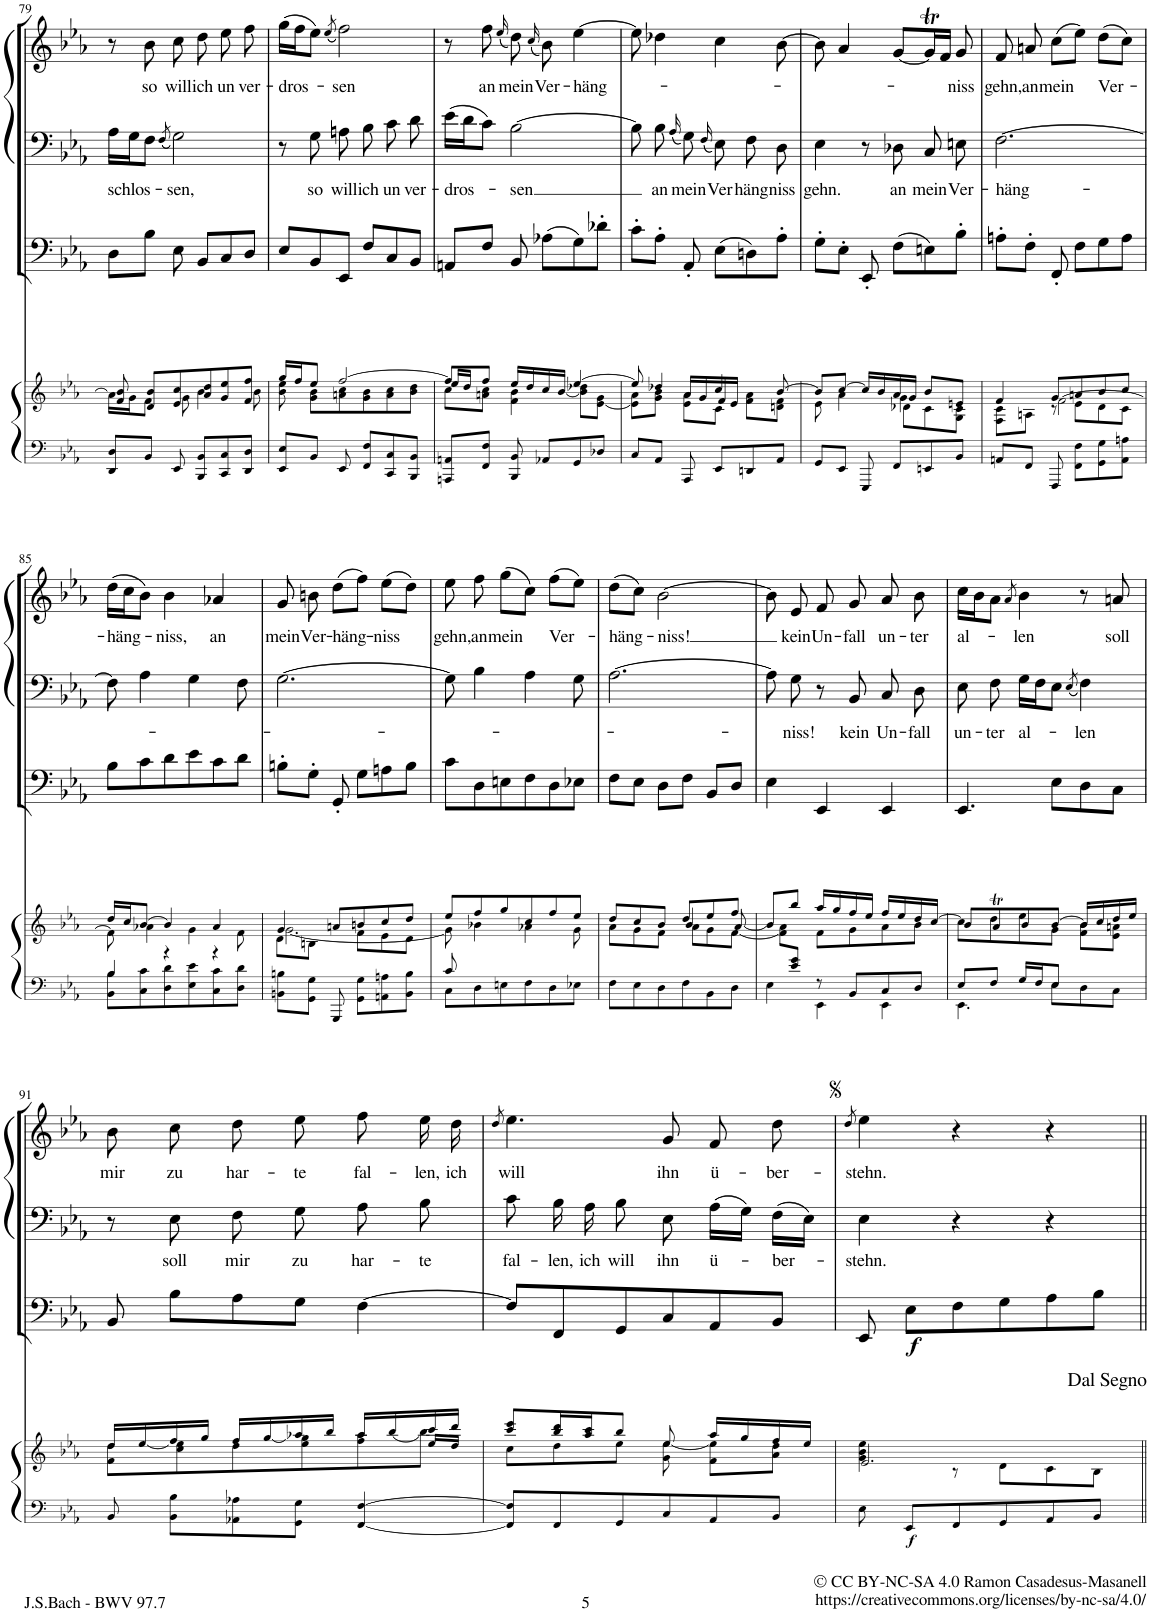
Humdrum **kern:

**kern	**kern	**kern	**kern	**text	**kern	**text
*part4	*part4	*part3	*part2	*part2	*part1	*part1
*staff5	*staff4	*staff3	*staff2	*staff2	*staff1	*staff1
*I"Piano reduction	*	*I"Organo e Continuo	*I"Basso	*	*I"Soprano	*
*I'Pno	*	*	*	*	*	*
!!LO:PB:g=z
*clefF4	*clefG2	*clefF4	*clefF4	*	*clefG2	*
*k[b-e-a-]	*k[b-e-a-]	*k[b-e-a-]	*k[b-e-a-]	*	*k[b-e-a-]	*
*M3/4	*M3/4	*M3/4	*M3/4	*	*M3/4	*
=79	=79	=79	=79	=79	=79	=79
*	*^	*	*	*	*	*
!	!	!	!	!	!LO:LY:b	!	!
8DD/ 8D/L	8f/ 8b-/]	16a-\LL	8D\L	16A-\LL	schlos-	8r	.
.	.	16g\J	.	16G\J	.	.	.
!	!	!	!	!	!	!	!LO:LY:b
8BB-/J	8d/ 8b-/L	8f\J	8B-\J	8F\J	.	8b-\	so
.	.	.	.	(8qF/	.	.	.
!	!	!	!	!	!LO:LY:b	!	!LO:LY:b
8EE-/	8e-/ 8cc/	8g\	8E-\	2G\)	-sen,	8cc\	will
!	!	!	!	!	!	!	!LO:LY:b
8BBB-/ 8BB-/L	8a-/ 8dd/	4b-\	8BB-/L	.	.	8dd\	ich
!	!	!	!	!	!	!	!LO:LY:b
8CC/ 8C/	8g/ 8ee-/	.	8C/	.	.	8ee-\	un-
!	!	!	!	!	!	!	!LO:LY:b
8DD/ 8D/J	8f/ 8ff/J	8b-\	8D/J	.	.	8ff\	-ver-
=80	=80	=80	=80	=80	=80	=80	=80
!	!	!	!	!	!	!	!LO:LY:b
8EE-/ 8E-/L	16gg/LL	8b-\ 8ee-\	8E-/L	8r	.	(16gg\LL	-dros-
.	16ff/J	.	.	.	.	16ff\J	.
!	!	!	!	!	!LO:LY:b	!	!
8BB-/J	8ee-/J	8g\ 8b-\L	8BB-/	8G\	so	8ee-\J)	.
.	.	.	.	.	.	(8qee-/	.
!	!	!	!	!	!LO:LY:b	!	!LO:LY:b
8EE-/	[2ff/	8an\ 8cc\	8EE-/J	8An\	will	2ff\)	-sen
!	!	!	!	!	!LO:LY:b	!	!
8FF/ 8F/L	.	8g\ 8b-\	8F/L	8B-\	ich	.	.
!	!	!	!	!	!LO:LY:b	!	!
8CC/ 8C/	.	8a\ 8cc\	8C/	8c\	un-	.	.
!	!	!	!	!	!LO:LY:b	!	!
8BBB-/ 8BB-/J	.	8b-\ 8dd\J	8BB-/J	8d\	-ver-	.	.
=81	=81	=81	=81	=81	=81	=81	=81
*	*	*^	*	*	*	*	*
!	!	!	!	!	!	!LO:LY:b	!	!
8AAAn/ 8AAn/L	8ff/L]	8cc\L	16ee-/LL	8AAn/L	(16e-\LL	-dros-	8r	.
.	.	.	16dd/JJ	.	16d\J	.	.	.
!	!	!	!	!	!	!	!	!LO:LY:b
8FF/ 8F/J	8ff/J	8an\ 8cc\J	8ryy	8F/J	8c\J)	.	8ff\	an-
.	.	.	.	.	.	.	(16qee-/	.
!	!	!	!	!	!	!LO:LY:b	!	!LO:LY:b
8BBB-/ 8BB-/	16ee-/LL	4f\ 4b-\	2ryy	8BB-/	[2B-\	-sen	8dd\)	-mein
.	16dd/	.	.	.	.	.	.	.
.	.	.	.	.	.	.	(16qcc/	.
!	!	!	!	!	!	!	!	!LO:LY:b
8AA-X/L	16cc/	.	.	(8A-X\L	.	.	8b-\)	Ver-
.	[<16b-/JJ	.	.	.	.	.	.	.
!	!	!	!	!	!	!	!	!LO:LY:b
8GG/	[4ee-/	8b-\] 8dd-X\L	.	8G\)	.	.	[4ee-\	-häng-
8D-X/J	.	[8e-\ 8g\J	.	8d-X'\J	.	.	.	.
=82	=82	=82	=82	=82	=82	=82	=82	=82
8C/L	8ee-/]	8e-\] 8a-\L	4ryy	8c'\L	8B-\]	.	8ee-\]	.
!	!	!	!	!	!	!LO:LY:b	!	!
8AA-/J	4dd-X/	8g\ 8b-\J	.	8A-'\J	8B-\	an	4dd-X\	.
.	.	.	.	.	(16qA-/	.	.	.
!	!	!	!	!	!	!LO:LY:b	!	!
8AAA-/	.	8e-\ 8a-\L	16a-/LL	8AA-'/	8G\)	mein	.	.
.	.	.	16g/	.	.	.	.	.
.	.	.	.	.	(16qF/	.	.	.
!	!	!	!	!	!	!LO:LY:b	!	!
8EE-/L	4cc/	8c\J	16f/	(8E-\L	8E-\)	Ver-	4cc\	.
.	.	.	16e-/JJ	.	.	.	.	.
!	!	!	!	!	!	!LO:LY:b	!	!
8DDn/	.	8f\ 8a-\L	4ryy	8Dn\)	8F\	-häng-	.	.
!	!	!	!	!	!	!LO:LY:b	!	!
8AA-/J	[8b-/	8dn\ 8f\J	.	8A-'\J	8D\	-niss	[8b-\	.
=83	=83	=83	=83	=83	=83	=83	=83	=83
!	!	!	!	!	!	!LO:LY:b	!	!
8GG/L	8b-/L]	8e-\	4ryy	8G'\L	4E-\	gehn.	8b-\]	.
8EE-/J	[8cc/J	4a-\	.	8E-'\J	.	.	4a-/	.
8EEE-/	16cc/LL]	.	8ryy	8EE-'/	8r	.	.	.
.	16b-/	.	.	.	.	.	.	.
!	!	!	!	!	!	!LO:LY:b	!	!
8FF/L	16a-/	8d-X\L	4g\	(8F\L	8D-X\	an	[8g/L	.
.	16g/JJ	.	.	.	.	.	.	.
!	!	!	!	!	!	!LO:LY:b	!	!
8EEn/	8b-/L	8c\	.	8En\)	8C/	mein	16gt/L]	.
.	.	.	.	.	.	.	16f/JJ	.
!	!	!	!	!	!	!LO:LY:b	!	!LO:LY:b
8BB-/J	8en/J	8G\ 8c\J	8ryy	8B-'\J	8En\	Ver-	8g/	-niss
=84	=84	=84	=84	=84	=84	=84	=84	=84
!	!	!	!	!	!	!LO:LY:b	!	!LO:LY:b
8AAn/L	4f/	8F\ 8c\L	4ryy	8An'\L	[2.F\	-häng-	8f/	gehn,
!	!	!	!	!	!	!	!	!LO:LY:b
8FF/J	.	8An\J	.	8F'\J	.	.	8an/	an
!	!	!	!	!	!	!	!	!LO:LY:b
8FFF/	8g/L	8r	[>2f\	8FF'/	.	.	(8cc\L	mein
8FF\ 8F\L	8an/	8e-\L	.	8F\L	.	.	8ee-\J)	.
!	!	!	!	!	!	!	!	!LO:LY:b
8GG\ 8G\	8b-/	8d\	.	8G\	.	.	(8dd\L	Ver-
8AA\ 8An\J	8cc/J	8c\J	.	8A\J	.	.	8cc\J)	.
*	*	*v	*v	*	*	*	*	*
!!LO:LB:g=z
=85	=85	=85	=85	=85	=85	=85	=85
*^	*	*	*	*	*	*	*
!	!	!	!	!	!	!	!	!LO:LY:b
4B-/	8BB-\ 8B-\L	16dd/LL	8f\]	8B-\L	8F\]	.	(16dd\LL	-häng-
.	.	16cc/J	.	.	.	.	16cc\J	.
.	8C\ 8c\	[8b-/J	4a-X\	8c\	4A-\	.	8b-\J)	.
!	!	!	!	!	!	!	!	!LO:LY:b
4r	8D\ 8d\	4b-/]	.	8d\	.	.	4b-\	-niss,
.	8E-\ 8e-\	.	4g\	8e-\	4G\	.	.	.
!	!	!	!	!	!	!	!	!LO:LY:b
4r	8C\ 8c\	4a-/	.	8c\	.	.	4a-X/	an
.	8D\ 8d\J	.	8f\	8d\J	8F\	.	.	.
=86	=86	=86	=86	=86	=86	=86	=86	=86
*	*	*	*^	*	*	*	*	*
!	!	!	!	!	!	!	!	!	!LO:LY:b
*v	*v	*	*	*	*	*	*	*	*
8BBn\ 8Bn\L	4g/	8d\L	[2.g\	8Bn'\L	[2.G\	.	8g/	mein
!	!	!	!	!	!	!	!	!LO:LY:b
8GG\ 8G\J	.	8Bn\J	.	8G'\J	.	.	8bn\	Ver-
!	!	!	!	!	!	!	!	!LO:LY:b
8GGG/	8an/L	8ryy	.	8GG'/	.	.	(8dd\L	-häng-
8GG\ 8G\L	8bn/	8f\L	.	8G\L	.	.	8ff\J)	.
!	!	!	!	!	!	!	!	!LO:LY:b
8AAn\ 8An\	8cc/	8e-\	.	8An\	.	.	(8ee-\L	-niss
8BB\ 8B\J	8dd/J	8d\J	.	8B\J	.	.	8dd\J)	.
*	*	*v	*v	*	*	*	*	*
=87	=87	=87	=87	=87	=87	=87	=87
*^	*	*	*	*	*	*	*
!	!	!	!	!	!	!	!	!LO:LY:b
8c/	8C\L	8ee-/L	8g\]	8c\L	8G\]	.	8ee-\	gehn,
!	!	!	!	!	!	!	!	!LO:LY:b
8ryy	8D\	8ff/	4b-X\	8D\	4B-\	.	8ff\	an
!	!	!	!	!	!	!	!	!LO:LY:b
2ryy	8En\	8gg/	.	8En\	.	.	(8gg\L	mein
.	8F\	8cc/	4a-X\	8F\	4A-\	.	8cc\J)	.
!	!	!	!	!	!	!	!	!LO:LY:b
.	8D\	8ff/	.	8D\	.	.	(8ff\L	Ver-
.	8E-X\J	8ee-/J	8g\	8E-X\J	8G\	.	8ee-\J)	.
=88	=88	=88	=88	=88	=88	=88	=88	=88
*	*	*	*^	*	*	*	*	*
!	!	!	!	!	!	!	!	!	!LO:LY:b
*v	*v	*	*	*	*	*	*	*	*
8F\L	8dd/L	8a-\L	4.ryy	8F\L	[2.A-\	.	(8dd\L	-häng-
8E-\	8cc/	8g\	.	8E-\J	.	.	8cc\J)	.
!	!	!	!	!	!	!	!	!LO:LY:b
8D\	8b-/J	8f\J	.	8D\L	.	.	[2b-\	-niss!
8F\	8dd/L	8a-\L	4b-/	8F\J	.	.	.	.
8BB-\	8ee-/	8g\	.	8BB-/L	.	.	.	.
8D\J	8ff/J	[8f\J	[<8a-/	8D/J	.	.	.	.
*	*	*v	*v	*	*	*	*	*
=89	=89	=89	=89	=89	=89	=89	=89
*^	*	*	*	*	*	*	*
*	*^	*	*	*	*	*	*	*
8ryy	4ryy	4E-\	8b-/L	8f\] 8a-\]L	4E-\	8A-\]	.	8b-\]	.
!	!	!	!	!	!	!	!LO:LY:b	!	!LO:LY:b
8e-/ 8g/J	.	.	8bb-/J	8ryy	.	8G\	-niss!	8e-/	kein
!	!	!	!	!	!	!	!	!	!LO:LY:b
2ryy	8r	4EE-\	16aa-/LL	8f\L	4EE-/	8r	.	8f/	Un-
.	.	.	16gg/	.	.	.	.	.	.
!	!	!	!	!	!	!	!LO:LY:b	!	!LO:LY:b
.	8BB-/L	.	16ff/	8g\	.	8BB-/	kein	8g/	-fall
.	.	.	16ee-/JJ	.	.	.	.	.	.
!	!	!	!	!	!	!	!LO:LY:b	!	!LO:LY:b
.	8C/	4EE-\	16ff/LL	8a-\	4EE-/	8C/	Un-	8a-/	un-
.	.	.	16ee-/	.	.	.	.	.	.
!	!	!	!	!	!	!	!LO:LY:b	!	!LO:LY:b
.	8D/J	.	16dd/	8b-\J	.	8D\	-fall	8b-\	-ter
.	.	.	[16cc/JJ	.	.	.	.	.	.
*	*v	*v	*	*	*	*	*	*	*
=90	=90	=90	=90	=90	=90	=90	=90	=90
!	!	!	!	!	!	!LO:LY:b	!	!LO:LY:b
8E-/L	4.EE-\	8b-/L	8cc\L]	4.EE-/	8E-\	un-	16cc\LL	al-
.	.	.	.	.	.	.	16b-\J	.
!	!	!	!	!	!	!LO:LY:b	!	!
8F/J	.	8a-T/	8dd\	.	8F\	-ter	8a-\J	.
.	.	.	.	.	.	.	8qa-/	.
!	!	!	!	!	!	!LO:LY:b	!	!LO:LY:b
16G/LL	.	8b-/	8ee-\	.	16G\LL	al-	4b-\	-len
16F/J	.	.	.	.	16F\J	.	.	.
8E-/J	8E-\L	[8b-/J	8g\J	8E-\L	8E-\J	.	.	.
.	.	.	.	.	(8qE-/	.	.	.
!	!	!	!	!	!	!LO:LY:b	!	!
4ryy	8D\	16b-/LL]	8f\ 8b-\L	8D\	4F\)	-len	8r	.
.	.	16cc/	.	.	.	.	.	.
!	!	!	!	!	!	!	!	!LO:LY:b
.	8C\J	16dd/	8e-\ 8an\J	8C\J	.	.	8an/	soll
.	.	16ee-/JJ	.	.	.	.	.	.
*v	*v	*	*	*	*	*	*	*
!!LO:LB:g=z
=91	=91	=91	=91	=91	=91	=91	=91
*	*	*^	*	*	*	*	*
!	!	!	!	!	!	!	!	!LO:LY:b
8BB-/	16dd/LL	8f\ 8dd\L	2ryy	8BB-/	8r	.	8b-\	mir
.	[<16ee-/	.	.	.	.	.	.	.
!	!	!	!	!	!	!LO:LY:b	!	!LO:LY:b
8BB-\ 8B-\L	16ff/	8cc\ 8ee-\]	.	8B-\L	8E-\	soll	8cc\	zu
.	16gg/JJ	.	.	.	.	.	.	.
!	!	!	!	!	!	!LO:LY:b	!	!LO:LY:b
8AA-X\ 8A-X\	16ff/LL	8dd\	.	8A-\	8F\	mir	8dd\	har-
.	[<16gg/	.	.	.	.	.	.	.
!	!	!	!	!	!	!LO:LY:b	!	!LO:LY:b
8GG\ 8G\J	16aa-X/	8ee-\ 8gg\]	.	8G\J	8G\	zu	8ee-\	-te
.	16bb-/JJ	.	.	.	.	.	.	.
!	!	!	!	!	!	!LO:LY:b	!	!LO:LY:b
[4FF/ [4F/	16aa-/LL	8ff\ 8aa-\	8ryy	[4F\	8A-\	har-	8ff\	fal-
.	[<16bb-/	.	.	.	.	.	.	.
!	!	!	!	!	!	!LO:LY:b	!	!LO:LY:b
.	16ccc/	8bb-\J]	16ee-/LL	.	8B-\	-te	16ee-\	-len,
!	!	!	!	!	!	!	!	!LO:LY:b
.	16ddd/JJ	.	16dd/JJ	.	.	.	16dd\	ich
*	*v	*v	*v	*	*	*	*	*
=92	=92	=92	=92	=92	=92	=92
.	.	.	.	.	8qdd/	.
*	*^	*	*	*	*	*
!	!	!	!	!	!LO:LY:b	!	!LO:LY:b
8FF/] 8F/]L	8ccc/ 8eee-/L	8cc\L	8F/L]	8c\	fal-	4.ee-\	will
!	!	!	!	!	!LO:LY:b	!	!
8FF/	16bb-/ 16ddd/L	8dd\	8FF/	16B-\	-len,	.	.
!	!	!	!	!	!LO:LY:b	!	!
.	16aa-/ 16ccc/J	.	.	16A-\	ich	.	.
!	!	!	!	!	!LO:LY:b	!	!
8GG/	8bb-/J	8ee-\J	8GG/	8B-\	will	.	.
!	!	!	!	!	!LO:LY:b	!	!LO:LY:b
8C/	8ee-/	8g\ [8ee-\	8C/	8E-\	ihn	8g/	ihn
!	!	!	!	!	!LO:LY:b	!	!LO:LY:b
8AA-/	16aa-/LL	8f\ 8ee-\]L	8AA-/	(16A-\LL	ü-	8f/	ü-
.	16gg/	.	.	16G\JJ)	.	.	.
!	!	!	!	!	!LO:LY:b	!	!LO:LY:b
8BB-/J	16ff/	8a-\ 8dd\J	8BB-/J	(16F\LL	-ber-	8dd\	-ber-
.	16ee-/JJ	.	.	16E-\JJ)	.	.	.
=93	=93	=93	=93	=93	=93	=93	=93
.	.	.	.	.	.	8qdd/	.
!	!	!	!	!	!LO:LY:b	!	!LO:LY:b
8E-\	2.e-/	4g\ 4b-\ 4ee-\	8EE-/	4E-\	-stehn.	4ee-\	-stehn.
8EE-/L	.	.	8E-\L	.	.	.	.
8FF/	.	8r	8F\	4r	.	4r	.
8GG/	.	8d\L	8G\	.	.	.	.
8AA-/	.	8c\	8A-\	4r	.	4r	.
8BB-/J	.	8B-\J	8B-\J	.	.	.	.
*	*v	*v	*	*	*	*	*
=||	=||	=||	=||	=||	=||	=||
*-	*-	*-	*-	*-	*-	*-
